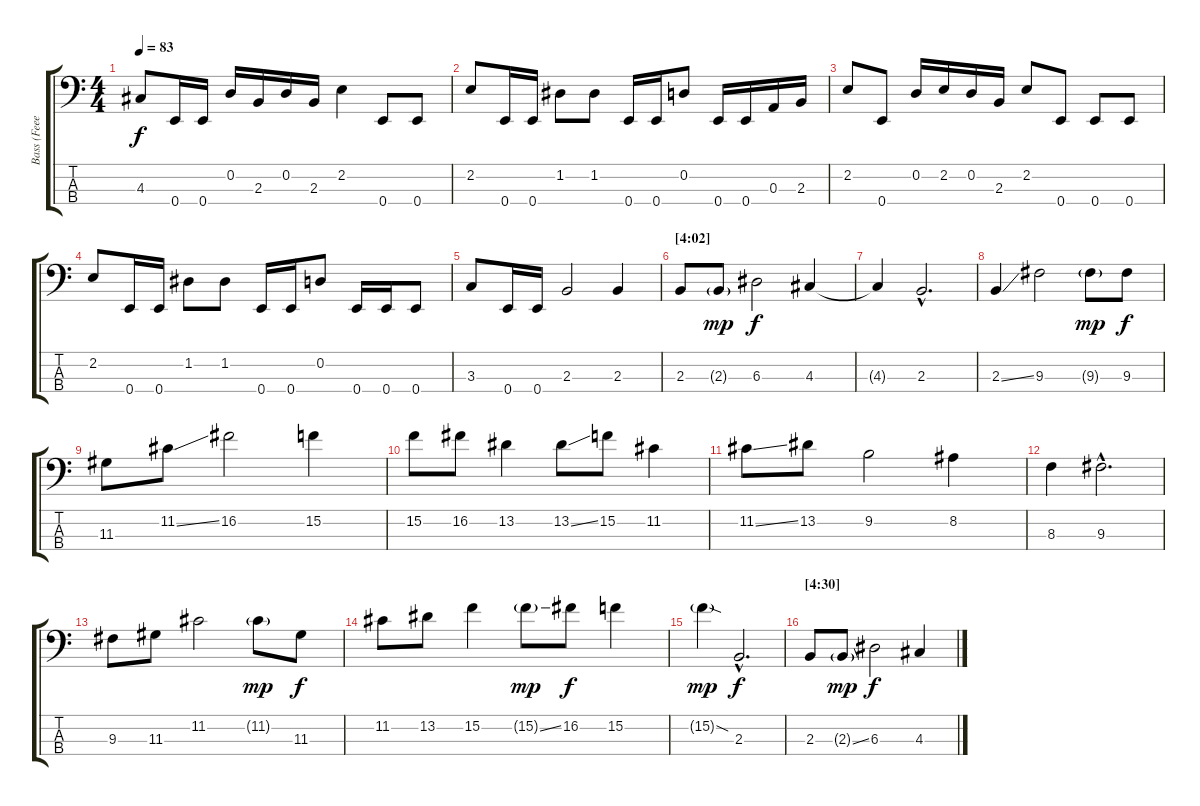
\track ("Bass (Feeeel)" "Bass (Feee") {instrument electricbassfinger}
\staff {score tabs}
\tuning (G2 D2 A1 E1) {hide}
\ts (4 4)
\tempo 83
\clef f4
\ks c
4.3.8{dy f} 0.4.16 0.4.16 0.2.16 2.3.16 0.2.16 2.3.16 2.2.4 0.4.8 0.4.8 |
2.2.8 0.4.16 0.4.16 1.2.8 1.2.8 0.4.16 0.4.16 0.2.8 0.4.16 0.4.16 0.3.16 2.3.16 |
2.2.8 0.4.8 0.2.16 2.2.16 0.2.16 2.3.16 2.2.8 0.4.8 0.4.8 0.4.8 |
2.2.8 0.4.16 0.4.16 1.2.8 1.2.8 0.4.16 0.4.16 0.2.8 0.4.16 0.4.16 0.4.8 |
3.3.8 0.4.16 0.4.16 2.3.2 2.3.4 |
\section ("" "[4:02]")
2.3.8 2.3{g}.8{dy mp} 6.3.2{dy f} 4.3.4 |
4.3{t}.4 2.3{hac}.2{d} |
2.3{ss}.4 9.3.2 9.3{g}.8{dy mp} 9.3.8{dy f} |
11.3.8 11.2{ss}.8 16.2.2 15.2.4 |
15.2.8 16.2.8 13.2.4 13.2{ss}.8 15.2.8 11.2.4 |
11.2{ss}.8 13.2.8 9.2.2 8.2.4 |
8.3.4 9.3{hac}.2{d} |
9.3.8 11.3.8 11.2.2 11.2{g}.8{dy mp} 11.3.8{dy f} |
11.2.8 13.2.8 15.2.4 15.2{ss g}.8{dy mp} 16.2.8{dy f} 15.2.4 |
15.2{sod g}.4{dy mp} 2.3{hac}.2{d dy f} |
\section ("" "[4:30]")
2.3.8 2.3{ss g}.8{dy mp} 6.3.2{dy f} 4.3.4
